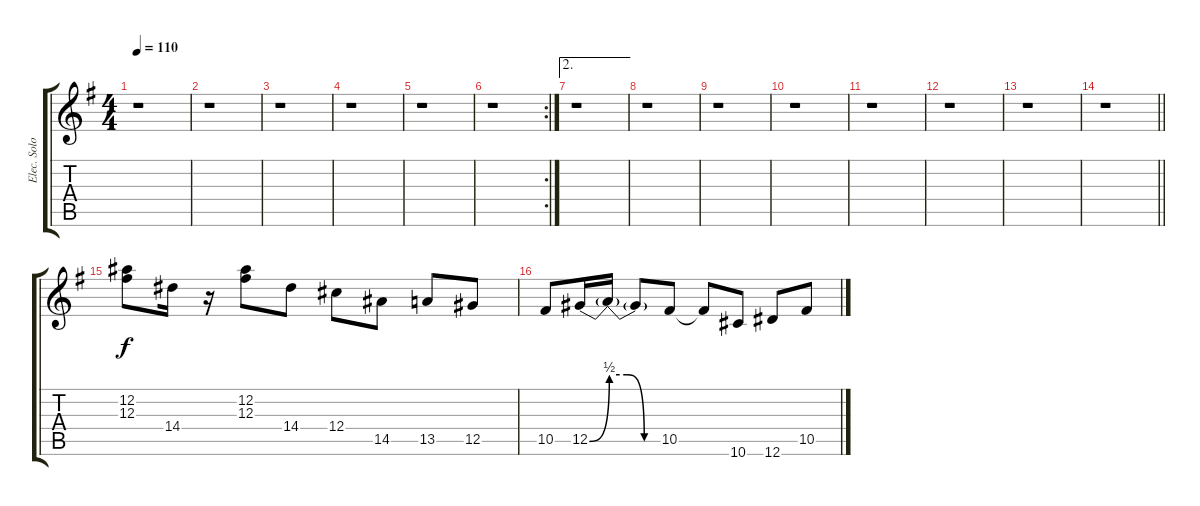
\track ("Elec. Solo" "Elec. Solo") {instrument distortionguitar}
\staff {score tabs}
\tuning (Eb4 Bb3 Gb3 Db3 Ab2 Eb2) {hide}
\ts (4 4)
\tempo 110
\clef g2
\ks g
r.1{dy f} |
r.1 |
r.1 |
r.1 |
r.1 |
\rc 2
r.1 |
\ae 2
r.1 |
r.1 |
r.1 |
r.1 |
r.1 |
r.1 |
r.1 |
\barLineRight lightlight
r.1 |
(12.2 12.3).8 14.4.16 r.16 (12.2 12.3).8 14.4.8 12.4.8 14.5.8 13.5.8 12.5.8 |
10.5.8 12.5{be (bend 0 0 60 2)}.16 12.5{be (custom 0 2 20 2 40 0 60 0) t}.16 12.5{t}.8 10.5.8 10.5{t}.8 10.6.8 12.6.8 10.5.8
